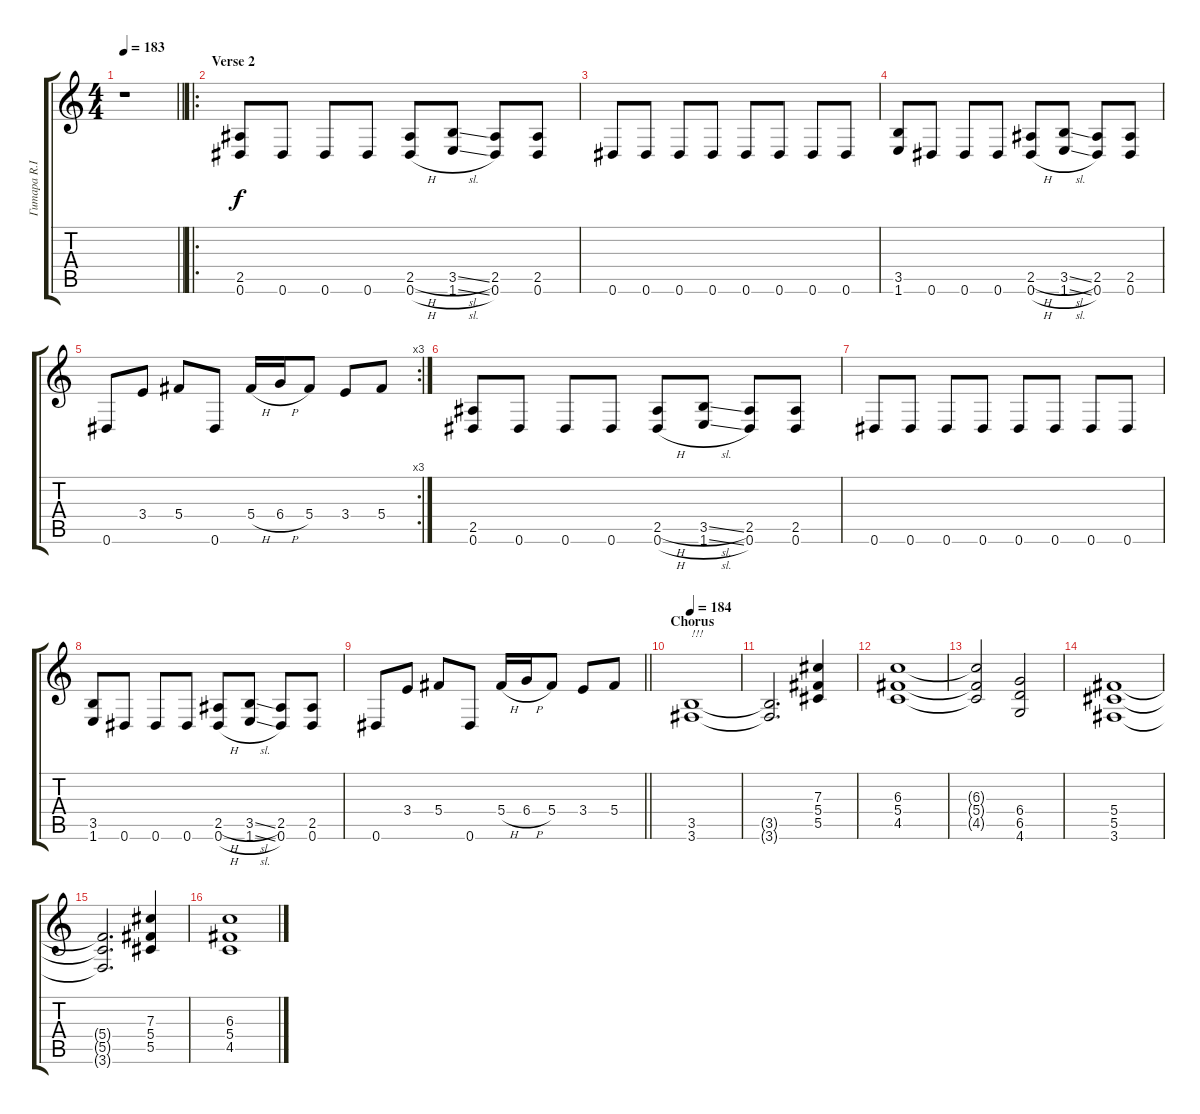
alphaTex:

\track ("Гитара R.I.P. Hanneman" "Гитара R.I") {instrument overdrivenguitar}
\staff {score tabs}
\tuning (Eb4 Bb3 Gb3 Db3 Ab2 Eb2) {hide}
\ts (4 4)
\tempo 183
\clef g2
\barLineRight lightlight
\ks c
r.1{dy f} |
\ro
\section ("" "Verse 2")
(2.5 0.6).8 0.6.8 0.6.8 0.6.8 (2.5{h} 0.6{h}).8 (3.5{sl} 1.6{sl}).8 (2.5 0.6).8 (2.5 0.6).8 |
0.6.8 0.6.8 0.6.8 0.6.8 0.6.8 0.6.8 0.6.8 0.6.8 |
(3.5 1.6).8 0.6.8 0.6.8 0.6.8 (2.5{h} 0.6{h}).8 (3.5{sl} 1.6{sl}).8 (2.5 0.6).8 (2.5 0.6).8 |
\rc 3
0.6.8 3.4.8 5.4.8 0.6.8 5.4{h}.16 6.4{h}.16 5.4.8 3.4.8 5.4.8 |
(2.5 0.6).8 0.6.8 0.6.8 0.6.8 (2.5{h} 0.6{h}).8 (3.5{sl} 1.6{sl}).8 (2.5 0.6).8 (2.5 0.6).8 |
0.6.8 0.6.8 0.6.8 0.6.8 0.6.8 0.6.8 0.6.8 0.6.8 |
(3.5 1.6).8 0.6.8 0.6.8 0.6.8 (2.5{h} 0.6{h}).8 (3.5{sl} 1.6{sl}).8 (2.5 0.6).8 (2.5 0.6).8 |
\barLineRight lightlight
0.6.8 3.4.8 5.4.8 0.6.8 5.4{h}.16 6.4{h}.16 5.4.8 3.4.8 5.4.8 |
\section ("" "Chorus")
\tempo 184
(3.5 3.6).1{txt "!!!"} |
(3.5{t} 3.6{t}).2{d} (7.3 5.4 5.5).4 |
(6.3 5.4 4.5).1 |
(6.3{t} 5.4{t} 4.5{t}).2 (6.4 6.5 4.6).2 |
(5.4 5.5 3.6).1 |
(5.4{t} 5.5{t} 3.6{t}).2{d} (7.3 5.4 5.5).4 |
(6.3 5.4 4.5).1
